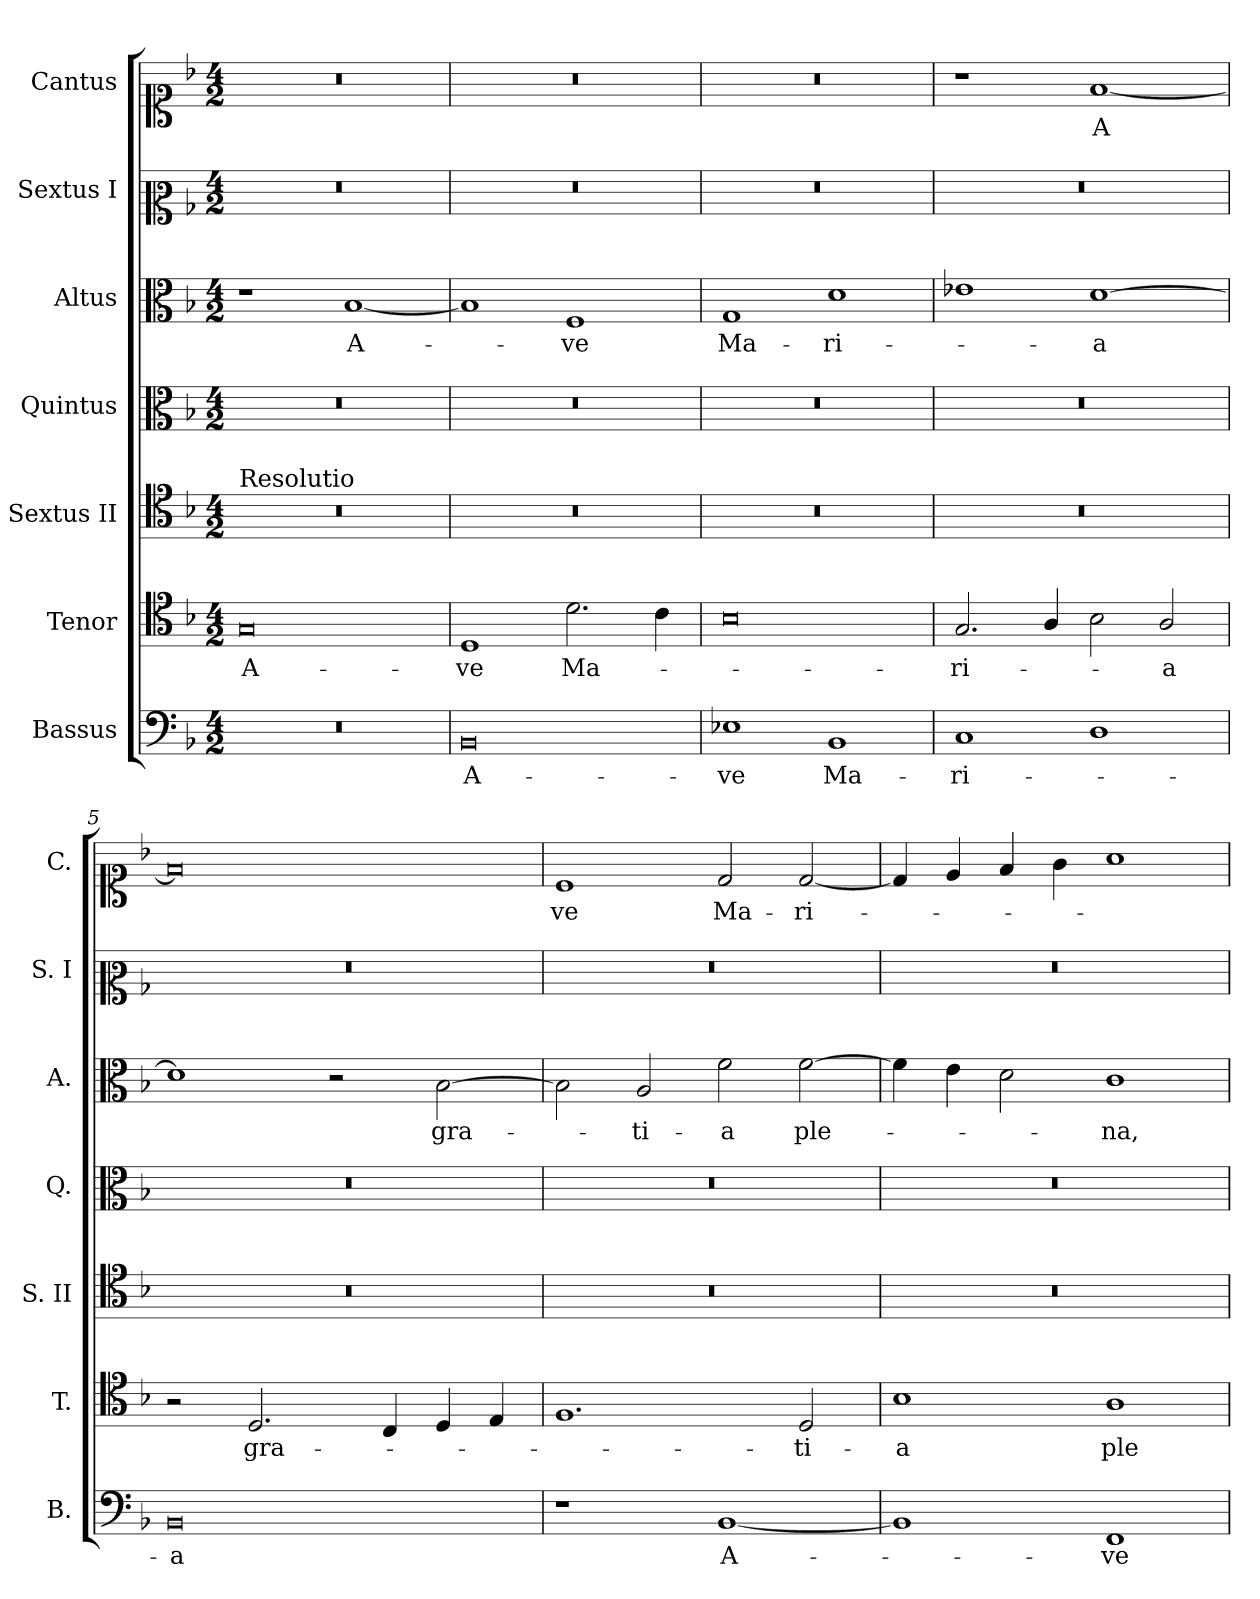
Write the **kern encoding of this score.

**kern	**text	**kern	**text	**kern	**kern	**kern	**text	**kern	**kern	**text
*part7	*part7	*part6	*part6	*part5	*part4	*part3	*part3	*part2	*part1	*part1
*staff7	*staff7	*staff6	*staff6	*staff5	*staff4	*staff3	*staff3	*staff2	*staff1	*staff1
*I"Bassus	*	*I"Tenor	*	*I"Sextus II	*I"Quintus	*I"Altus	*	*I"Sextus I	*I"Cantus	*
*I'B.	*	*I'T.	*	*I'S. II	*I'Q.	*I'A.	*	*I'S. I	*I'C.	*
*clefF4	*	*clefC4	*	*clefC4	*clefC3	*clefC3	*	*clefC2	*clefC1	*
*k[b-]	*	*k[b-]	*	*k[b-]	*k[b-]	*k[b-]	*	*k[b-]	*k[b-]	*
*M4/2	*	*M4/2	*	*M4/2	*M4/2	*M4/2	*	*M4/2	*M4/2	*
=1	=1	=1	=1	=1	=1	=1	=1	=1	=1	=1
!	!	!	!	!LO:TX:a:t=Resolutio	!	!	!	!	!	!
!	!	!	!LO:LY:b	!	!	!	!	!	!	!
0r	.	0G	A-	0r	0r	1r	.	0r	0r	.
!	!	!	!	!	!	!	!LO:LY:b	!	!	!
.	.	.	.	.	.	[1B-	A-	.	.	.
=2	=2	=2	=2	=2	=2	=2	=2	=2	=2	=2
!	!LO:LY:b	!	!LO:LY:b	!	!	!	!	!	!	!
0BB-	A-	1D	-ve	0r	0r	1B-]	.	0r	0r	.
!	!	!	!LO:LY:b	!	!	!	!LO:LY:b	!	!	!
.	.	2.d\	Ma-	.	.	1F	-ve	.	.	.
.	.	4c\	.	.	.	.	.	.	.	.
=3	=3	=3	=3	=3	=3	=3	=3	=3	=3	=3
!	!LO:LY:b	!	!	!	!	!	!LO:LY:b	!	!	!
1E-X	-ve	0B-	.	0r	0r	1G	Ma-	0r	0r	.
!	!LO:LY:b	!	!	!	!	!	!LO:LY:b	!	!	!
1BB-	Ma-	.	.	.	.	1d	-ri-	.	.	.
=4	=4	=4	=4	=4	=4	=4	=4	=4	=4	=4
!	!LO:LY:b	!	!LO:LY:b	!	!	!	!	!	!	!
1C	-ri-	2.G/	-ri-	0r	0r	1e-X	.	0r	1r	.
.	.	4A/	.	.	.	.	.	.	.	.
!	!	!	!	!	!	!	!LO:LY:b	!	!	!LO:LY:b
1D	.	2B-\	.	.	.	[1d	-a	.	[1f	A
!	!	!	!LO:LY:b	!	!	!	!	!	!	!
.	.	2A/	-a	.	.	.	.	.	.	.
=5	=5	=5	=5	=5	=5	=5	=5	=5	=5	=5
!	!LO:LY:b	!	!	!	!	!	!	!	!	!
0BB-	-a	2r	.	0r	0r	1d]	.	0r	0f]	.
!	!	!	!LO:LY:b	!	!	!	!	!	!	!
.	.	2.D/	gra-	.	.	.	.	.	.	.
.	.	.	.	.	.	2r	.	.	.	.
.	.	4C/	.	.	.	.	.	.	.	.
!	!	!	!	!	!	!	!LO:LY:b	!	!	!
.	.	4D/	.	.	.	[2B-\	gra-	.	.	.
.	.	4E/	.	.	.	.	.	.	.	.
=6	=6	=6	=6	=6	=6	=6	=6	=6	=6	=6
!	!	!	!	!	!	!	!	!	!	!LO:LY:b
1r	.	1.F	.	0r	0r	2B-\]	.	0r	1c	ve
!	!	!	!	!	!	!	!LO:LY:b	!	!	!
.	.	.	.	.	.	2A/	-ti-	.	.	.
!	!LO:LY:b	!	!	!	!	!	!LO:LY:b	!	!	!LO:LY:b
[1BB-	A-	.	.	.	.	2f\	-a	.	2d/	Ma-
!	!	!	!LO:LY:b	!	!	!	!LO:LY:b	!	!	!LO:LY:b
.	.	2D/	-ti-	.	.	[2f\	ple-	.	[2d/	-ri­-
!!LO:LB:g=z
=7	=7	=7	=7	=7	=7	=7	=7	=7	=7	=7
!	!	!	!LO:LY:b	!	!	!	!	!	!	!
1BB-]	.	1B-	-a	0r	0r	4f\]	.	0r	4d/]	.
.	.	.	.	.	.	4e\	.	.	4e/	.
.	.	.	.	.	.	2d\	.	.	4f/	.
.	.	.	.	.	.	.	.	.	4g\	.
!	!LO:LY:b	!	!LO:LY:b	!	!	!	!LO:LY:b	!	!	!
1FF	-ve	1A	ple-	.	.	1c	-na,	.	1a	.
=	=	=	=	=	=	=	=	=	=	=
*-	*-	*-	*-	*-	*-	*-	*-	*-	*-	*-
